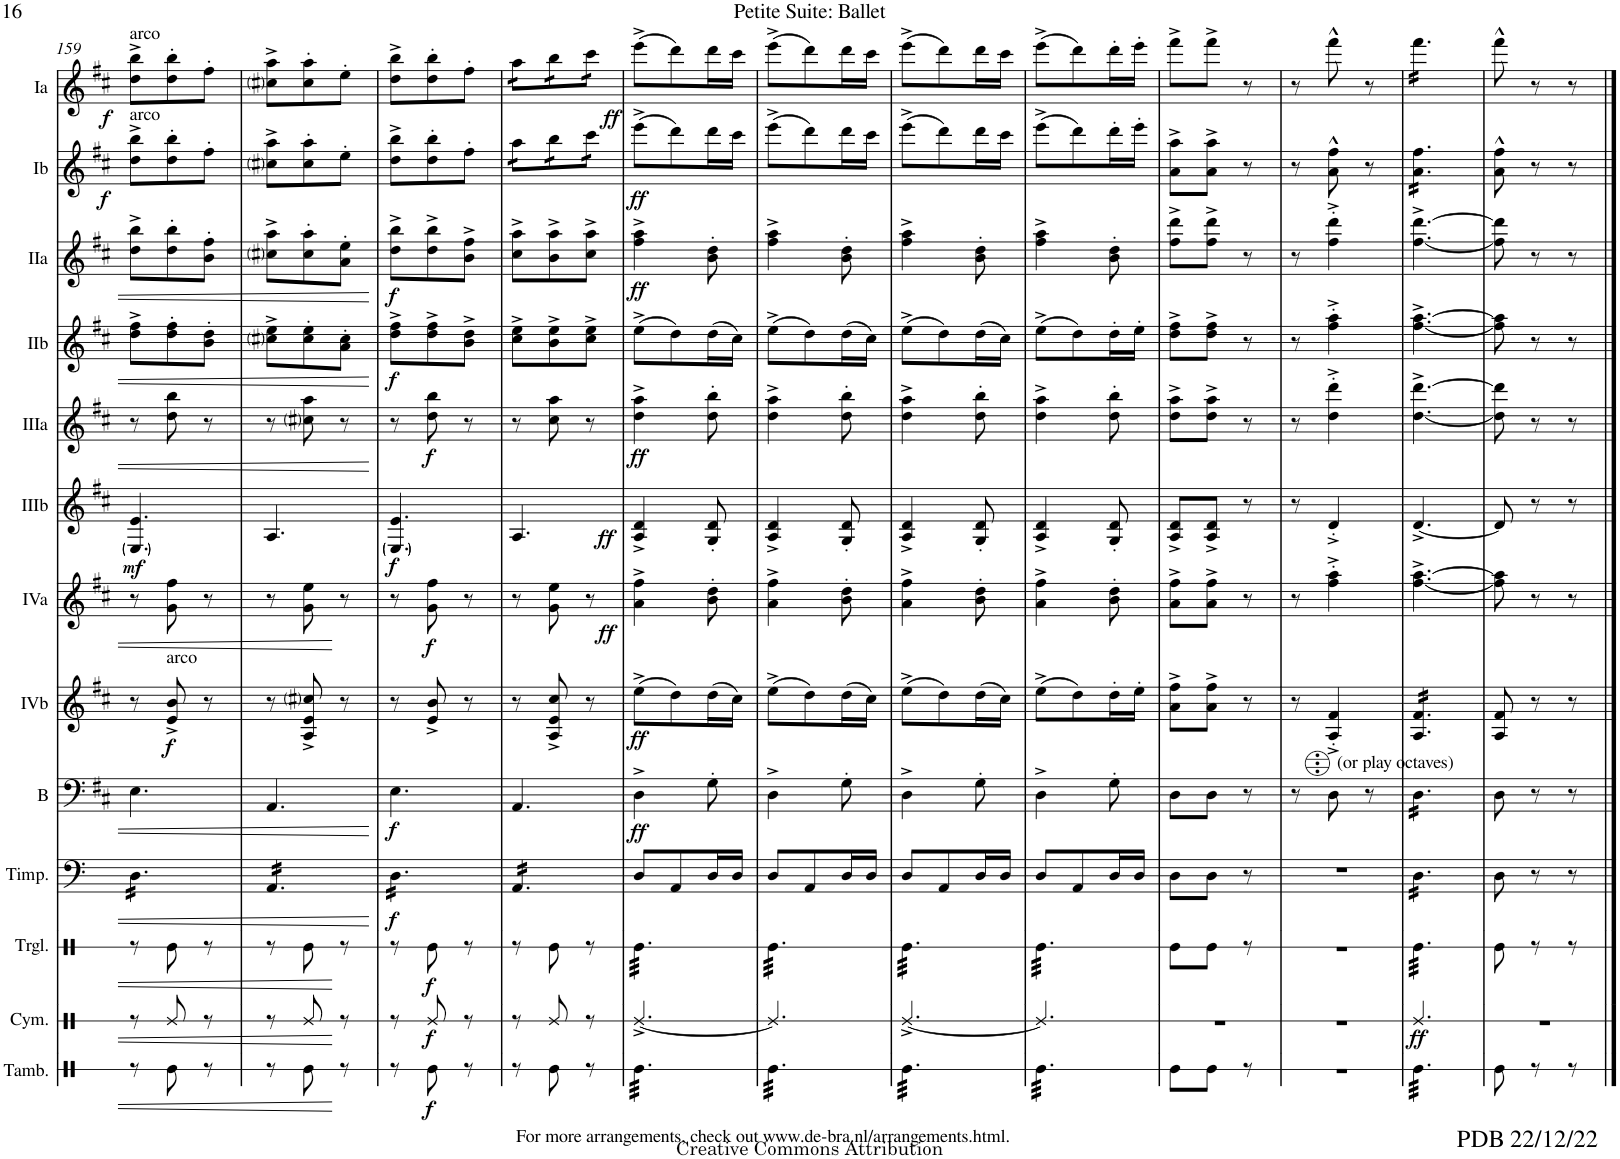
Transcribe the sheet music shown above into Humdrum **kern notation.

**kern	**dynam	**kern	**dynam	**kern	**dynam	**kern	**dynam	**kern	**dynam	**kern	**dynam	**kern	**dynam	**kern	**dynam	**kern	**dynam	**kern	**dynam	**kern	**dynam	**kern	**dynam	**kern	**dynam
*part13	*part13	*part12	*part12	*part11	*part11	*part10	*part10	*part9	*part9	*part8	*part8	*part7	*part7	*part6	*part6	*part5	*part5	*part4	*part4	*part3	*part3	*part2	*part2	*part1	*part1
*staff13	*staff13	*staff12	*staff12	*staff11	*staff11	*staff10	*staff10	*staff9	*staff9	*staff8	*staff8	*staff7	*staff7	*staff6	*staff6	*staff5	*staff5	*staff4	*staff4	*staff3	*staff3	*staff2	*staff2	*staff1	*staff1
*I"Tambourine	*	*I"Cymbal	*	*I"Triangle	*	*I"Timpani	*	*I"Bass	*	*I"Acc. 4b	*	*I"Acc. 4a	*	*I"Acc. 3b	*	*I"Acc. 3a	*	*I"Acc. 2b	*	*I"Acc. 2a	*	*I"Acc. 1b	*	*I"Acc. 1a	*
*I'Tamb.	*	*I'Cym.	*	*I'Trgl.	*	*I'Timp.	*	*I'B	*	*	*	*	*	*	*	*	*	*	*	*	*	*	*	*	*
!!LO:PB:g=z
*clefX	*	*clefX	*	*clefX	*	*clefF4	*	*clefF4	*	*clefG2	*	*clefG2	*	*clefG2	*	*clefG2	*	*clefG2	*	*clefG2	*	*clefG2	*	*clefG2	*
*	*	*	*	*	*	*	*	*Trd7c12	*	*Trd7c12	*	*Trd7c12	*	*Trd7c12	*	*Trd7c12	*	*	*	*	*	*	*	*	*
*k[]	*	*k[]	*	*k[]	*	*k[]	*	*k[f#c#]	*	*k[f#c#]	*	*k[f#c#]	*	*k[f#c#]	*	*k[f#c#]	*	*k[f#c#]	*	*k[f#c#]	*	*k[f#c#]	*	*k[f#c#]	*
*M3/8	*	*M3/8	*	*M3/8	*	*M3/8	*	*M3/8	*	*M3/8	*	*M3/8	*	*M3/8	*	*M3/8	*	*M3/8	*	*M3/8	*	*M3/8	*	*M3/8	*
=159	=159	=159	=159	=159	=159	=159	=159	=159	=159	=159	=159	=159	=159	=159	=159	=159	=159	=159	=159	=159	=159	=159	=159	=159	=159
!	!	!	!	!	!	!	!	!	!	!	!	!	!	!	!	!	!	!	!	!	!	!	!	!LO:TX:a:t=arco	!
!	!	!	!	!	!	!	!	!	!	!	!	!	!	!	!	!	!	!	!	!	!	!LO:TX:a:t=arco	!	!	!
!	!	!	!	!	!	!	!	!	!	!	!	!	!	!	!LO:DY:b	!	!	!	!	!	!	!	!LO:DY:b	!	!LO:DY:b
*	*	*	*	*	*	*tremolo	*	*	*	*	*	*	*	*	*	*	*	*	*	*	*	*	*	*	*
8r	.	8r	.	8r	.	16D\LL	.	4.E\	.	8r	.	8r	.	4.E/ 4.e/	mf	8r	.	8dd\^ 8ff#\^L	.	8dd\^ 8bb\^L	.	8dd\^ 8bb\^L	f	8dd\^ 8bb\^L	f
.	.	.	.	.	.	16D\	.	.	.	.	.	.	.	.	.	.	.	.	.	.	.	.	.	.	.
!	!	!	!	!	!	!	!	!	!	!LO:TX:a:t=arco	!	!	!	!	!	!	!	!	!	!	!	!	!	!	!
!	!	!	!	!	!	!	!	!	!	!	!LO:DY:b	!	!	!	!	!	!	!	!	!	!	!	!	!	!
8Re\	.	8Re/	.	8Re\	.	16D\	.	.	.	8e/^ 8b/^	f	8g\ 8ff#\	.	.	.	8dd\ 8bb\	.	8dd\' 8ff#\'	.	8dd\' 8bb\'	.	8dd\' 8bb\'	.	8dd\' 8bb\'	.
.	.	.	.	.	.	16D\	.	.	.	.	.	.	.	.	.	.	.	.	.	.	.	.	.	.	.
8r	.	8r	.	8r	.	16D\	.	.	.	8r	.	8r	.	.	.	8r	.	8b\' 8dd\'J	.	8b\' 8ff#\'J	.	8ff#'\J	.	8ff#'\J	.
.	.	.	.	.	.	16D\JJ	.	.	.	.	.	.	.	.	.	.	.	.	.	.	.	.	.	.	.
=160	=160	=160	=160	=160	=160	=160	=160	=160	=160	=160	=160	=160	=160	=160	=160	=160	=160	=160	=160	=160	=160	=160	=160	=160	=160
8r	.	8r	.	8r	.	16AA/LL	.	4.AA/	.	8r	.	8r	.	4.A/	.	8r	.	8cc#i\^ 8ee\^L	.	8cc#i\^ 8aa\^L	.	8cc#i\^ 8aa\^L	.	8cc#i\^ 8aa\^L	.
.	.	.	.	.	.	16AA/	.	.	.	.	.	.	.	.	.	.	.	.	.	.	.	.	.	.	.
8Re\	.	8Re/	.	8Re\	.	16AA/	.	.	.	8A/^ 8e/^ 8cc#i/^	.	8g\ 8ee\	.	.	.	8cc#i\ 8aa\	.	8cc#\' 8ee\'	.	8cc#\' 8aa\'	.	8cc#\' 8aa\'	.	8cc#\' 8aa\'	.
.	.	.	.	.	.	16AA/	.	.	.	.	.	.	.	.	.	.	.	.	.	.	.	.	.	.	.
8r	.	8r	.	8r	.	16AA/	.	.	.	8r	.	8r	.	.	.	8r	.	8a\' 8cc#\'J	.	8a\' 8ee\'J	.	8ee'\J	.	8ee'\J	.
.	.	.	.	.	.	16AA/JJ	.	.	.	.	.	.	.	.	.	.	.	.	.	.	.	.	.	.	.
=161	=161	=161	=161	=161	=161	=161	=161	=161	=161	=161	=161	=161	=161	=161	=161	=161	=161	=161	=161	=161	=161	=161	=161	=161	=161
!	!	!	!	!	!	!	!LO:DY:b	!	!LO:DY:b	!	!	!	!	!	!LO:DY:b	!	!	!	!LO:DY:b	!	!LO:DY:b	!	!	!	!
8r	.	8r	.	8r	.	16D\LL	f	4.E\	f	8r	.	8r	.	4.E/ 4.e/	f	8r	.	8dd\^ 8ff#\^L	f	8dd\^ 8bb\^L	f	8dd\^ 8bb\^L	.	8dd\^ 8bb\^L	.
.	.	.	.	.	.	16D\	.	.	.	.	.	.	.	.	.	.	.	.	.	.	.	.	.	.	.
!	!LO:DY:b	!	!LO:DY:b	!	!LO:DY:b	!	!	!	!	!	!	!	!LO:DY:b	!	!	!	!LO:DY:b	!	!	!	!	!	!	!	!
8Re\	f	8Re/	f	8Re\	f	16D\	.	.	.	8e/^ 8b/^	.	8g\ 8ff#\	f	.	.	8dd\ 8bb\	f	8dd\^ 8ff#\^	.	8dd\^ 8bb\^	.	8dd\' 8bb\'	.	8dd\' 8bb\'	.
.	.	.	.	.	.	16D\	.	.	.	.	.	.	.	.	.	.	.	.	.	.	.	.	.	.	.
8r	.	8r	.	8r	.	16D\	.	.	.	8r	.	8r	.	.	.	8r	.	8b\^ 8dd\^J	.	8b\^ 8ff#\^J	.	8ff#'\J	.	8ff#'\J	.
.	.	.	.	.	.	16D\JJ	.	.	.	.	.	.	.	.	.	.	.	.	.	.	.	.	.	.	.
=162	=162	=162	=162	=162	=162	=162	=162	=162	=162	=162	=162	=162	=162	=162	=162	=162	=162	=162	=162	=162	=162	=162	=162	=162	=162
*	*	*	*	*	*	*	*	*	*	*	*	*	*	*	*	*	*	*	*	*	*	*tremolo	*	*	*
*	*	*	*	*	*	*	*	*	*	*	*	*	*	*	*	*	*	*	*	*	*	*	*	*tremolo	*
8r	.	8r	.	8r	.	16AA/LL	.	4.AA/	.	8r	.	8r	.	4.A/	.	8r	.	8cc#\^ 8ee\^L	.	8cc#\^ 8aa\^L	.	16aa\LL	.	16aa\LL	.
.	.	.	.	.	.	16AA/	.	.	.	.	.	.	.	.	.	.	.	.	.	.	.	16aa\	.	16aa\	.
8Re\	.	8Re/	.	8Re\	.	16AA/	.	.	.	8A/^ 8e/^ 8cc#/^	.	8g\ 8ee\	.	.	.	8cc#\ 8aa\	.	8b\^ 8ee\^	.	8b\^ 8aa\^	.	16bb\	.	16bb\	.
.	.	.	.	.	.	16AA/	.	.	.	.	.	.	.	.	.	.	.	.	.	.	.	16bb\	.	16bb\	.
8r	.	8r	.	8r	.	16AA/	.	.	.	8r	.	8r	.	.	.	8r	.	8cc#\^ 8ee\^J	.	8cc#\^ 8aa\^J	.	16ccc#\	.	16ccc#\	.
.	.	.	.	.	.	16AA/JJ	.	.	.	.	.	.	.	.	.	.	.	.	.	.	.	16ccc#\JJ	.	16ccc#\JJ	.
*	*	*	*	*	*	*	*	*	*	*	*	*	*	*	*	*	*	*	*	*	*	*	*	*Xtremolo	*
*	*	*	*	*	*	*	*	*	*	*	*	*	*	*	*	*	*	*	*	*	*	*Xtremolo	*	*	*
*	*	*	*	*	*	*Xtremolo	*	*	*	*	*	*	*	*	*	*	*	*	*	*	*	*	*	*	*
=163	=163	=163	=163	=163	=163	=163	=163	=163	=163	=163	=163	=163	=163	=163	=163	=163	=163	=163	=163	=163	=163	=163	=163	=163	=163
!	!	!	!	!	!	!	!	!	!LO:DY:b	!	!LO:DY:b	!	!LO:DY:b	!	!LO:DY:b	!	!LO:DY:b	!	!	!	!LO:DY:b	!	!LO:DY:b	!	!LO:DY:b
*tremolo	*	*	*	*	*	*	*	*	*	*	*	*	*	*	*	*	*	*	*	*	*	*	*	*	*
*	*	*	*	*tremolo	*	*	*	*	*	*	*	*	*	*	*	*	*	*	*	*	*	*	*	*	*
32Re\LLL	.	[4.Re^/	.	32Re\LLL	.	8D/L	.	4D^\	ff	(8ee^\L	ff	4a\^ 4ff#\^	ff	4A/^ 4d/^	ff	4dd\^ 4aa\^	ff	(8ee^\L	.	4ff#\^ 4aa\^	ff	(8eee^\L	ff	(8eee^\L	ff
32Re\	.	.	.	32Re\	.	.	.	.	.	.	.	.	.	.	.	.	.	.	.	.	.	.	.	.	.
32Re\	.	.	.	32Re\	.	.	.	.	.	.	.	.	.	.	.	.	.	.	.	.	.	.	.	.	.
32Re\	.	.	.	32Re\	.	.	.	.	.	.	.	.	.	.	.	.	.	.	.	.	.	.	.	.	.
32Re\	.	.	.	32Re\	.	8AA/	.	.	.	8dd\)	.	.	.	.	.	.	.	8dd\)	.	.	.	8ddd\)	.	8ddd\)	.
32Re\	.	.	.	32Re\	.	.	.	.	.	.	.	.	.	.	.	.	.	.	.	.	.	.	.	.	.
32Re\	.	.	.	32Re\	.	.	.	.	.	.	.	.	.	.	.	.	.	.	.	.	.	.	.	.	.
32Re\	.	.	.	32Re\	.	.	.	.	.	.	.	.	.	.	.	.	.	.	.	.	.	.	.	.	.
32Re\	.	.	.	32Re\	.	16D/L	.	8G'\	.	(16dd\L	.	8b\' 8dd\'	.	8G/' 8d/'	.	8dd\' 8bb\'	.	(16dd\L	.	8b\' 8dd\'	.	16ddd\L	.	16ddd\L	.
32Re\	.	.	.	32Re\	.	.	.	.	.	.	.	.	.	.	.	.	.	.	.	.	.	.	.	.	.
32Re\	.	.	.	32Re\	.	16D/JJ	.	.	.	16cc#\JJ)	.	.	.	.	.	.	.	16cc#\JJ)	.	.	.	16ccc#\JJ	.	16ccc#\JJ	.
32Re\JJJ	.	.	.	32Re\JJJ	.	.	.	.	.	.	.	.	.	.	.	.	.	.	.	.	.	.	.	.	.
=164	=164	=164	=164	=164	=164	=164	=164	=164	=164	=164	=164	=164	=164	=164	=164	=164	=164	=164	=164	=164	=164	=164	=164	=164	=164
32Re\LLL	.	4.Re/]	.	32Re\LLL	.	8D/L	.	4D^\	.	(8ee^\L	.	4a\^ 4ff#\^	.	4A/^ 4d/^	.	4dd\^ 4aa\^	.	(8ee^\L	.	4ff#\^ 4aa\^	.	(8eee^\L	.	(8eee^\L	.
32Re\	.	.	.	32Re\	.	.	.	.	.	.	.	.	.	.	.	.	.	.	.	.	.	.	.	.	.
32Re\	.	.	.	32Re\	.	.	.	.	.	.	.	.	.	.	.	.	.	.	.	.	.	.	.	.	.
32Re\	.	.	.	32Re\	.	.	.	.	.	.	.	.	.	.	.	.	.	.	.	.	.	.	.	.	.
32Re\	.	.	.	32Re\	.	8AA/	.	.	.	8dd\)	.	.	.	.	.	.	.	8dd\)	.	.	.	8ddd\)	.	8ddd\)	.
32Re\	.	.	.	32Re\	.	.	.	.	.	.	.	.	.	.	.	.	.	.	.	.	.	.	.	.	.
32Re\	.	.	.	32Re\	.	.	.	.	.	.	.	.	.	.	.	.	.	.	.	.	.	.	.	.	.
32Re\	.	.	.	32Re\	.	.	.	.	.	.	.	.	.	.	.	.	.	.	.	.	.	.	.	.	.
32Re\	.	.	.	32Re\	.	16D/L	.	8G'\	.	(16dd\L	.	8b\' 8dd\'	.	8G/' 8d/'	.	8dd\' 8bb\'	.	(16dd\L	.	8b\' 8dd\'	.	16ddd\L	.	16ddd\L	.
32Re\	.	.	.	32Re\	.	.	.	.	.	.	.	.	.	.	.	.	.	.	.	.	.	.	.	.	.
32Re\	.	.	.	32Re\	.	16D/JJ	.	.	.	16cc#\JJ)	.	.	.	.	.	.	.	16cc#\JJ)	.	.	.	16ccc#\JJ	.	16ccc#\JJ	.
32Re\JJJ	.	.	.	32Re\JJJ	.	.	.	.	.	.	.	.	.	.	.	.	.	.	.	.	.	.	.	.	.
=165	=165	=165	=165	=165	=165	=165	=165	=165	=165	=165	=165	=165	=165	=165	=165	=165	=165	=165	=165	=165	=165	=165	=165	=165	=165
32Re\LLL	.	[4.Re^/	.	32Re\LLL	.	8D/L	.	4D^\	.	(8ee^\L	.	4a\^ 4ff#\^	.	4A/^ 4d/^	.	4dd\^ 4aa\^	.	(8ee^\L	.	4ff#\^ 4aa\^	.	(8eee^\L	.	(8eee^\L	.
32Re\	.	.	.	32Re\	.	.	.	.	.	.	.	.	.	.	.	.	.	.	.	.	.	.	.	.	.
32Re\	.	.	.	32Re\	.	.	.	.	.	.	.	.	.	.	.	.	.	.	.	.	.	.	.	.	.
32Re\	.	.	.	32Re\	.	.	.	.	.	.	.	.	.	.	.	.	.	.	.	.	.	.	.	.	.
32Re\	.	.	.	32Re\	.	8AA/	.	.	.	8dd\)	.	.	.	.	.	.	.	8dd\)	.	.	.	8ddd\)	.	8ddd\)	.
32Re\	.	.	.	32Re\	.	.	.	.	.	.	.	.	.	.	.	.	.	.	.	.	.	.	.	.	.
32Re\	.	.	.	32Re\	.	.	.	.	.	.	.	.	.	.	.	.	.	.	.	.	.	.	.	.	.
32Re\	.	.	.	32Re\	.	.	.	.	.	.	.	.	.	.	.	.	.	.	.	.	.	.	.	.	.
32Re\	.	.	.	32Re\	.	16D/L	.	8G'\	.	(16dd\L	.	8b\' 8dd\'	.	8G/' 8d/'	.	8dd\' 8bb\'	.	(16dd\L	.	8b\' 8dd\'	.	16ddd\L	.	16ddd\L	.
32Re\	.	.	.	32Re\	.	.	.	.	.	.	.	.	.	.	.	.	.	.	.	.	.	.	.	.	.
32Re\	.	.	.	32Re\	.	16D/JJ	.	.	.	16cc#\JJ)	.	.	.	.	.	.	.	16cc#\JJ)	.	.	.	16ccc#\JJ	.	16ccc#\JJ	.
32Re\JJJ	.	.	.	32Re\JJJ	.	.	.	.	.	.	.	.	.	.	.	.	.	.	.	.	.	.	.	.	.
=166	=166	=166	=166	=166	=166	=166	=166	=166	=166	=166	=166	=166	=166	=166	=166	=166	=166	=166	=166	=166	=166	=166	=166	=166	=166
32Re\LLL	.	4.Re/]	.	32Re\LLL	.	8D/L	.	4D^\	.	(8ee^\L	.	4a\^ 4ff#\^	.	4A/^ 4d/^	.	4dd\^ 4aa\^	.	(8ee^\L	.	4ff#\^ 4aa\^	.	(8eee^\L	.	(8eee^\L	.
32Re\	.	.	.	32Re\	.	.	.	.	.	.	.	.	.	.	.	.	.	.	.	.	.	.	.	.	.
32Re\	.	.	.	32Re\	.	.	.	.	.	.	.	.	.	.	.	.	.	.	.	.	.	.	.	.	.
32Re\	.	.	.	32Re\	.	.	.	.	.	.	.	.	.	.	.	.	.	.	.	.	.	.	.	.	.
32Re\	.	.	.	32Re\	.	8AA/	.	.	.	8dd\)	.	.	.	.	.	.	.	8dd\)	.	.	.	8ddd\)	.	8ddd\)	.
32Re\	.	.	.	32Re\	.	.	.	.	.	.	.	.	.	.	.	.	.	.	.	.	.	.	.	.	.
32Re\	.	.	.	32Re\	.	.	.	.	.	.	.	.	.	.	.	.	.	.	.	.	.	.	.	.	.
32Re\	.	.	.	32Re\	.	.	.	.	.	.	.	.	.	.	.	.	.	.	.	.	.	.	.	.	.
32Re\	.	.	.	32Re\	.	16D/L	.	8G'\	.	16dd'\L	.	8b\' 8dd\'	.	8G/' 8d/'	.	8dd\' 8bb\'	.	16dd'\L	.	8b\' 8dd\'	.	16ddd'\L	.	16ddd'\L	.
32Re\	.	.	.	32Re\	.	.	.	.	.	.	.	.	.	.	.	.	.	.	.	.	.	.	.	.	.
32Re\	.	.	.	32Re\	.	16D/JJ	.	.	.	16ee'\JJ	.	.	.	.	.	.	.	16ee'\JJ	.	.	.	16eee'\JJ	.	16eee'\JJ	.
32Re\JJJ	.	.	.	32Re\JJJ	.	.	.	.	.	.	.	.	.	.	.	.	.	.	.	.	.	.	.	.	.
*	*	*	*	*Xtremolo	*	*	*	*	*	*	*	*	*	*	*	*	*	*	*	*	*	*	*	*	*
*Xtremolo	*	*	*	*	*	*	*	*	*	*	*	*	*	*	*	*	*	*	*	*	*	*	*	*	*
=167	=167	=167	=167	=167	=167	=167	=167	=167	=167	=167	=167	=167	=167	=167	=167	=167	=167	=167	=167	=167	=167	=167	=167	=167	=167
8Re\L	.	4.r	.	8Re\L	.	8D\L	.	8D\L	.	8a\^ 8ff#\^L	.	8a\^ 8ff#\^L	.	8A/^ 8d/^L	.	8dd\^ 8aa\^L	.	8dd\^ 8ff#\^L	.	8ff#\^ 8ddd\^L	.	8a\^ 8aa\^L	.	8fff#^\L	.
8Re\J	.	.	.	8Re\J	.	8D\J	.	8D\J	.	8a\^ 8ff#\^J	.	8a\^ 8ff#\^J	.	8A/^ 8d/^J	.	8dd\^ 8aa\^J	.	8dd\^ 8ff#\^J	.	8ff#\^ 8ddd\^J	.	8a\^ 8aa\^J	.	8fff#^\J	.
8r	.	.	.	8r	.	8r	.	8r	.	8r	.	8r	.	8r	.	8r	.	8r	.	8r	.	8r	.	8r	.
=168	=168	=168	=168	=168	=168	=168	=168	=168	=168	=168	=168	=168	=168	=168	=168	=168	=168	=168	=168	=168	=168	=168	=168	=168	=168
4.r	.	4.r	.	4.r	.	4.r	.	8r	.	8r	.	8r	.	8r	.	8r	.	8r	.	8r	.	8r	.	8r	.
!	!	!	!	!	!	!	!	!LO:TX:a:t=(or play octaves)	!	!	!	!	!	!	!	!	!	!	!	!	!	!	!	!	!
.	.	.	.	.	.	.	.	8D\	.	4A/'^ 4f#/'^	.	4ff#\'^ 4aa\'^	.	4d'^/	.	4dd\'^ 4ddd\'^	.	4ff#\'^ 4aa\'^	.	4ff#\'^ 4ddd\'^	.	8a\^^ 8ff#\^^	.	8fff#^^\	.
.	.	.	.	.	.	.	.	8r	.	.	.	.	.	.	.	.	.	.	.	.	.	8r	.	8r	.
=169	=169	=169	=169	=169	=169	=169	=169	=169	=169	=169	=169	=169	=169	=169	=169	=169	=169	=169	=169	=169	=169	=169	=169	=169	=169
!	!	!	!LO:DY:b	!	!	!	!	!	!	!	!	!	!	!	!	!	!	!	!	!	!	!	!	!	!
*tremolo	*	*	*	*	*	*	*	*	*	*	*	*	*	*	*	*	*	*	*	*	*	*	*	*	*
*	*	*	*	*tremolo	*	*	*	*	*	*	*	*	*	*	*	*	*	*	*	*	*	*	*	*	*
*	*	*	*	*	*	*tremolo	*	*	*	*	*	*	*	*	*	*	*	*	*	*	*	*	*	*	*
*	*	*	*	*	*	*	*	*tremolo	*	*	*	*	*	*	*	*	*	*	*	*	*	*	*	*	*
*	*	*	*	*	*	*	*	*	*	*tremolo	*	*	*	*	*	*	*	*	*	*	*	*	*	*	*
*	*	*	*	*	*	*	*	*	*	*	*	*	*	*	*	*	*	*	*	*	*	*tremolo	*	*	*
*	*	*	*	*	*	*	*	*	*	*	*	*	*	*	*	*	*	*	*	*	*	*	*	*tremolo	*
32Re\LLL	.	4.Re/	ff	32Re\LLL	.	16D\LL	.	16D\LL	.	16A/ 16f#/LL	.	[4.ff#\^ [4.aa\^	.	[4.d^/	.	[4.dd\^ [4.ddd\^	.	[4.ff#\^ [4.aa\^	.	[4.ff#\^ [4.ddd\^	.	16a\ 16ff#\LL	.	16fff#\LL	.
32Re\	.	.	.	32Re\	.	.	.	.	.	.	.	.	.	.	.	.	.	.	.	.	.	.	.	.	.
32Re\	.	.	.	32Re\	.	16D\	.	16D\	.	16A/ 16f#/	.	.	.	.	.	.	.	.	.	.	.	16a\ 16ff#\	.	16fff#\	.
32Re\	.	.	.	32Re\	.	.	.	.	.	.	.	.	.	.	.	.	.	.	.	.	.	.	.	.	.
32Re\	.	.	.	32Re\	.	16D\	.	16D\	.	16A/ 16f#/	.	.	.	.	.	.	.	.	.	.	.	16a\ 16ff#\	.	16fff#\	.
32Re\	.	.	.	32Re\	.	.	.	.	.	.	.	.	.	.	.	.	.	.	.	.	.	.	.	.	.
32Re\	.	.	.	32Re\	.	16D\	.	16D\	.	16A/ 16f#/	.	.	.	.	.	.	.	.	.	.	.	16a\ 16ff#\	.	16fff#\	.
32Re\	.	.	.	32Re\	.	.	.	.	.	.	.	.	.	.	.	.	.	.	.	.	.	.	.	.	.
32Re\	.	.	.	32Re\	.	16D\	.	16D\	.	16A/ 16f#/	.	.	.	.	.	.	.	.	.	.	.	16a\ 16ff#\	.	16fff#\	.
32Re\	.	.	.	32Re\	.	.	.	.	.	.	.	.	.	.	.	.	.	.	.	.	.	.	.	.	.
32Re\	.	.	.	32Re\	.	16D\JJ	.	16D\JJ	.	16A/ 16f#/JJ	.	.	.	.	.	.	.	.	.	.	.	16a\ 16ff#\JJ	.	16fff#\JJ	.
*	*	*	*	*	*	*	*	*	*	*	*	*	*	*	*	*	*	*	*	*	*	*	*	*Xtremolo	*
*	*	*	*	*	*	*	*	*	*	*	*	*	*	*	*	*	*	*	*	*	*	*Xtremolo	*	*	*
*	*	*	*	*	*	*	*	*	*	*Xtremolo	*	*	*	*	*	*	*	*	*	*	*	*	*	*	*
*	*	*	*	*	*	*	*	*Xtremolo	*	*	*	*	*	*	*	*	*	*	*	*	*	*	*	*	*
*	*	*	*	*	*	*Xtremolo	*	*	*	*	*	*	*	*	*	*	*	*	*	*	*	*	*	*	*
32Re\JJJ	.	.	.	32Re\JJJ	.	.	.	.	.	.	.	.	.	.	.	.	.	.	.	.	.	.	.	.	.
*	*	*	*	*Xtremolo	*	*	*	*	*	*	*	*	*	*	*	*	*	*	*	*	*	*	*	*	*
*Xtremolo	*	*	*	*	*	*	*	*	*	*	*	*	*	*	*	*	*	*	*	*	*	*	*	*	*
=170	=170	=170	=170	=170	=170	=170	=170	=170	=170	=170	=170	=170	=170	=170	=170	=170	=170	=170	=170	=170	=170	=170	=170	=170	=170
!	!	!	!	!	!	!	!	!	!	!	!	!	!	!	!	!	!	!	!	!	!	!	!	!LO:TX:b:t=PDB 22/12/22	!
!	!	!	!	!	!	!	!	!	!	!	!	!	!	!	!	!	!	!	!	!	!	!	!	!LO:TX:b:t=For more arrangements, check out www.de-bra.nl/arrangements.html.	!
8Re\	.	4.r	.	8Re\	.	8D\	.	8D\	.	8A/ 8f#/	.	8ff#\] 8aa\]	.	8d/]	.	8dd\] 8ddd\]	.	8ff#\] 8aa\]	.	8ff#\] 8ddd\]	.	8a\^^ 8ff#\^^	.	8fff#^^\	.
8r	.	.	.	8r	.	8r	.	8r	.	8r	.	8r	.	8r	.	8r	.	8r	.	8r	.	8r	.	8r	.
8r	.	.	.	8r	.	8r	.	8r	.	8r	.	8r	.	8r	.	8r	.	8r	.	8r	.	8r	.	8r	.
==	==	==	==	==	==	==	==	==	==	==	==	==	==	==	==	==	==	==	==	==	==	==	==	==	==
*-	*-	*-	*-	*-	*-	*-	*-	*-	*-	*-	*-	*-	*-	*-	*-	*-	*-	*-	*-	*-	*-	*-	*-	*-	*-
